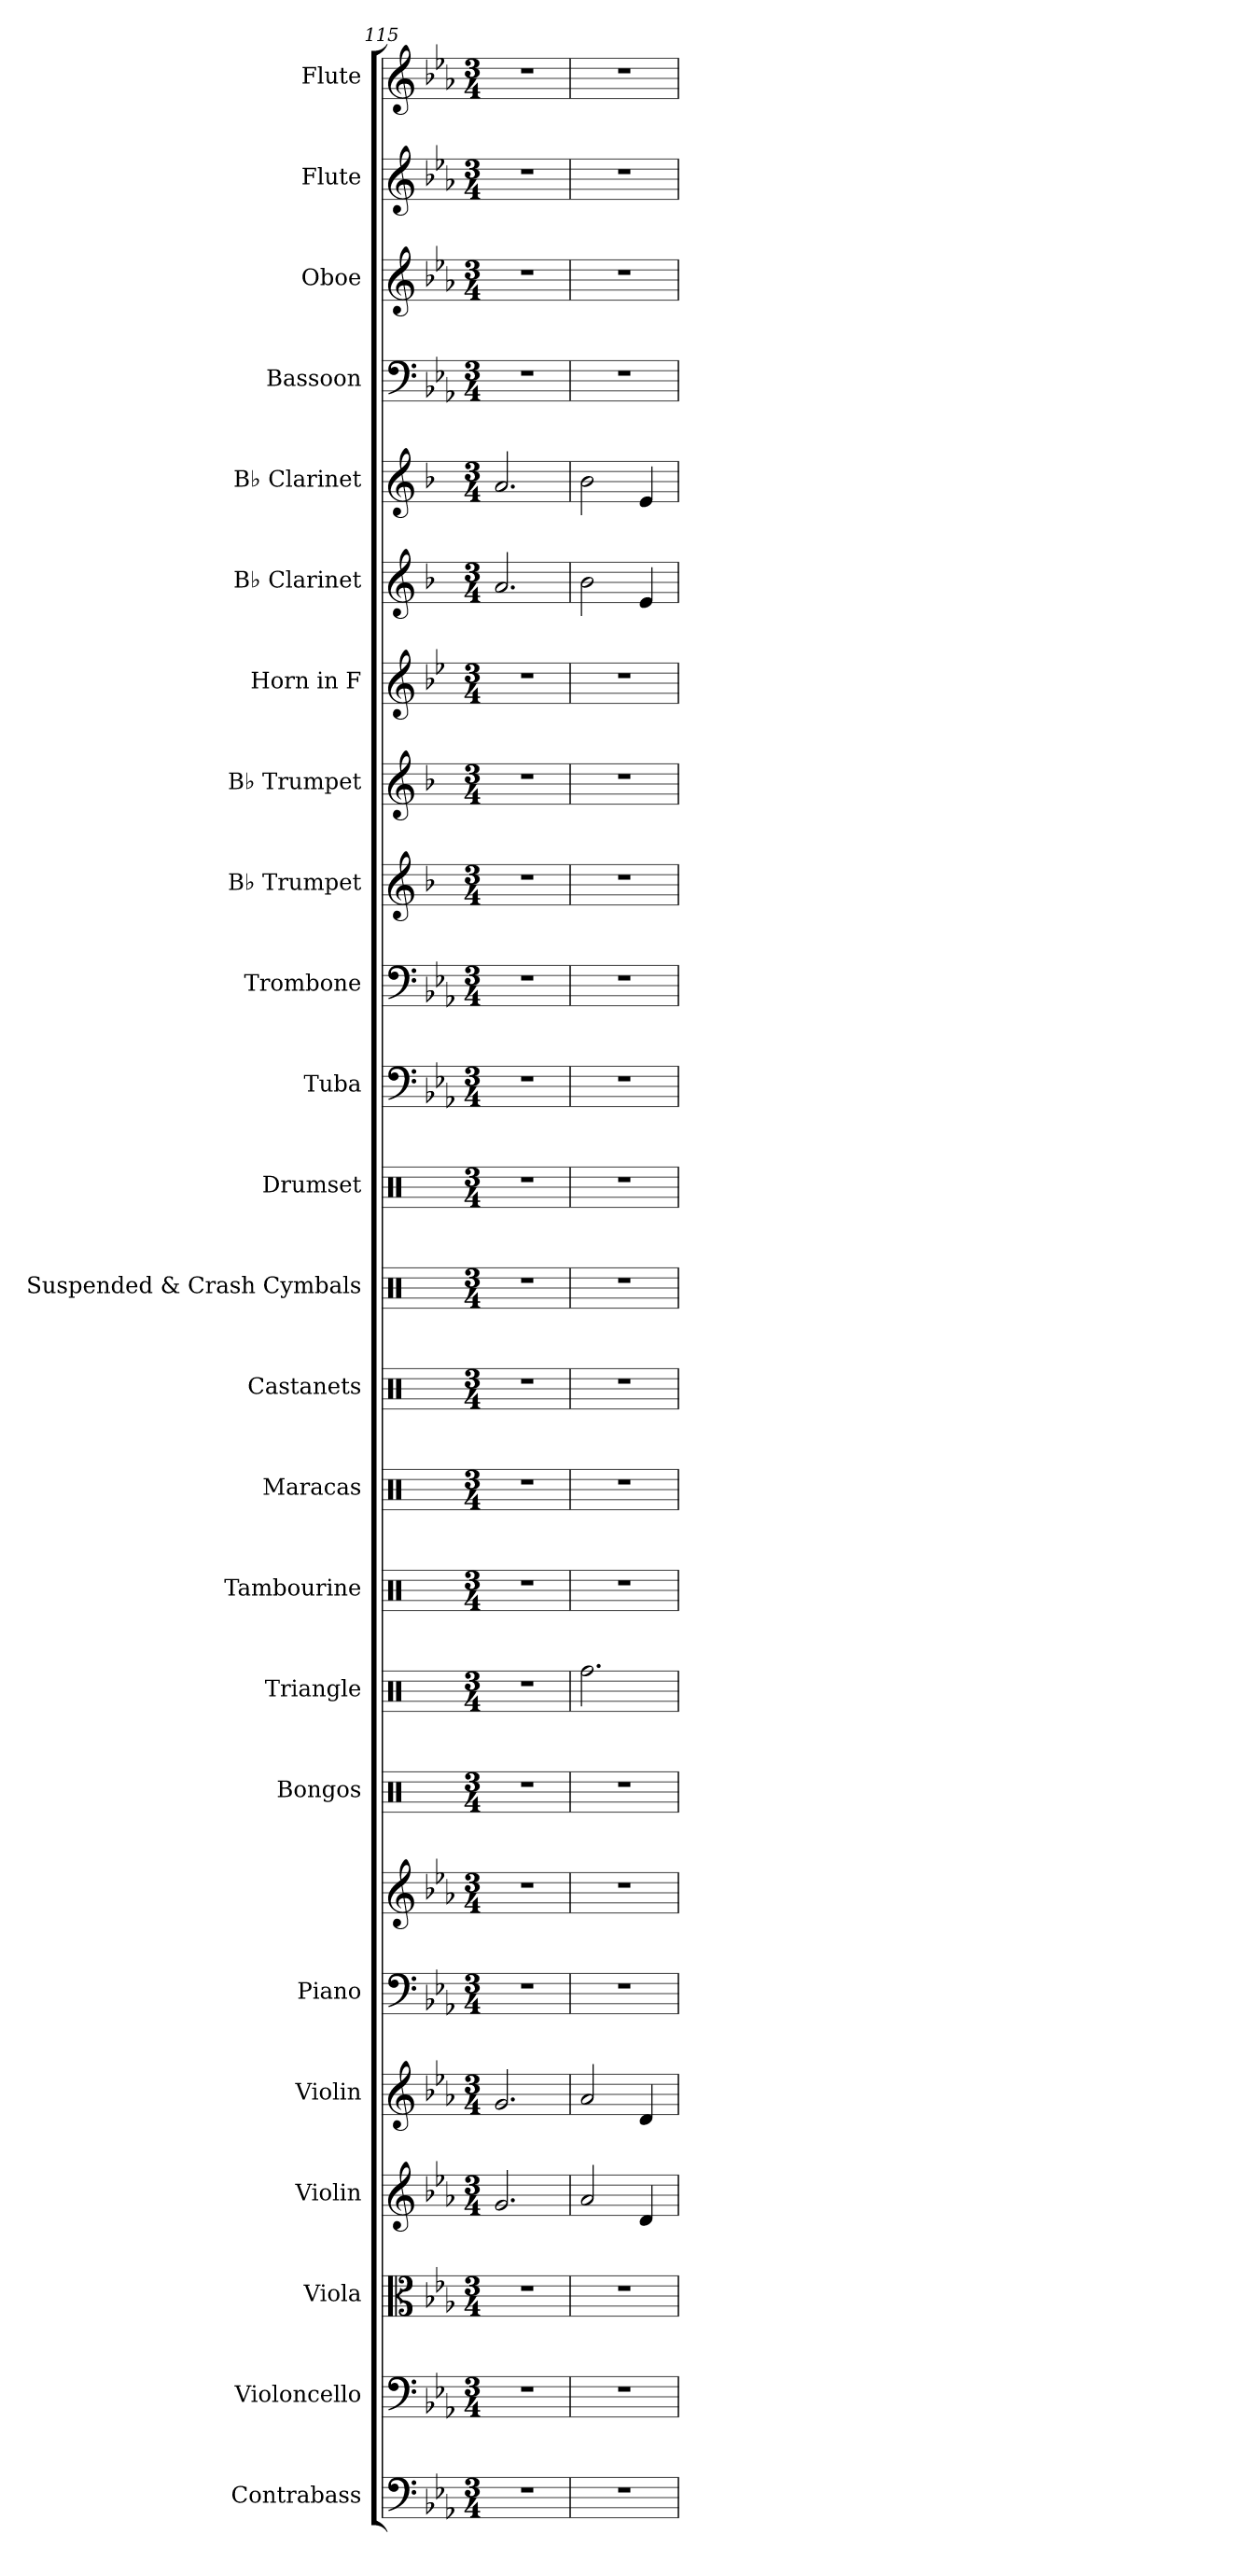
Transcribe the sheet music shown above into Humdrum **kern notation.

**kern	**kern	**kern	**kern	**kern	**kern	**kern	**kern	**kern	**kern	**kern	**kern	**kern	**kern	**kern	**kern	**kern	**kern	**kern	**kern	**kern	**kern	**kern	**kern	**kern
*part24	*part23	*part22	*part21	*part20	*part19	*part19	*part18	*part17	*part16	*part15	*part14	*part13	*part12	*part11	*part10	*part9	*part8	*part7	*part6	*part5	*part4	*part3	*part2	*part1
*staff25	*staff24	*staff23	*staff22	*staff21	*staff20	*staff19	*staff18	*staff17	*staff16	*staff15	*staff14	*staff13	*staff12	*staff11	*staff10	*staff9	*staff8	*staff7	*staff6	*staff5	*staff4	*staff3	*staff2	*staff1
*I"Contrabass	*I"Violoncello	*I"Viola	*I"Violin	*I"Violin	*I"Piano	*	*I"Bongos	*I"Triangle	*I"Tambourine	*I"Maracas	*I"Castanets	*I"Suspended &amp; Crash Cymbals	*I"Drumset	*I"Tuba	*I"Trombone	*I"B♭ Trumpet	*I"B♭ Trumpet	*I"Horn in F	*I"B♭ Clarinet	*I"B♭ Clarinet	*I"Bassoon	*I"Oboe	*I"Flute	*I"Flute
*I'Cb.	*I'Vc.	*I'Vla.	*I'Vln.	*I'Vln.	*I'Pno.	*	*I'Bon.	*I'Trgl.	*I'Tamb.	*I'Mrcs.	*I'Cst.	*I'Cym.	*I'D. Set	*I'Tba.	*I'Tbn.	*I'B♭ Tpt.	*I'B♭ Tpt.	*	*I'B♭ Cl.	*I'B♭ Cl.	*I'Bsn.	*I'Ob.	*I'Fl.	*I'Fl.
*clefF4	*clefF4	*clefC3	*clefG2	*clefG2	*clefF4	*clefG2	*clefX	*clefX	*clefX	*clefX	*clefX	*clefX	*clefX	*clefF4	*clefF4	*clefG2	*clefG2	*clefG2	*clefG2	*clefG2	*clefF4	*clefG2	*clefG2	*clefG2
*ITrd7c12	*	*	*	*	*	*	*	*	*	*	*	*	*	*	*	*ITrd1c2	*ITrd1c2	*ITrd4c7	*ITrd1c2	*ITrd1c2	*	*	*	*
*k[b-e-a-]	*k[b-e-a-]	*k[b-e-a-]	*k[b-e-a-]	*k[b-e-a-]	*k[b-e-a-]	*k[b-e-a-]	*k[]	*k[]	*k[]	*k[]	*k[]	*k[]	*k[]	*k[b-e-a-]	*k[b-e-a-]	*k[b-e-a-]	*k[b-e-a-]	*k[b-e-a-]	*k[b-e-a-]	*k[b-e-a-]	*k[b-e-a-]	*k[b-e-a-]	*k[b-e-a-]	*k[b-e-a-]
*M3/4	*M3/4	*M3/4	*M3/4	*M3/4	*M3/4	*M3/4	*M3/4	*M3/4	*M3/4	*M3/4	*M3/4	*M3/4	*M3/4	*M3/4	*M3/4	*M3/4	*M3/4	*M3/4	*M3/4	*M3/4	*M3/4	*M3/4	*M3/4	*M3/4
=115	=115	=115	=115	=115	=115	=115	=115	=115	=115	=115	=115	=115	=115	=115	=115	=115	=115	=115	=115	=115	=115	=115	=115	=115
2.r	2.r	2.r	2.g/	2.g/	2.r	2.r	2.r	2.r	2.r	2.r	2.r	2.r	2.r	2.r	2.r	2.r	2.r	2.r	2.g/	2.g/	2.r	2.r	2.r	2.r
=116	=116	=116	=116	=116	=116	=116	=116	=116	=116	=116	=116	=116	=116	=116	=116	=116	=116	=116	=116	=116	=116	=116	=116	=116
2.r	2.r	2.r	2a-/	2a-/	2.r	2.r	2.r	2.Rff\	2.r	2.r	2.r	2.r	2.r	2.r	2.r	2.r	2.r	2.r	2a-\	2a-\	2.r	2.r	2.r	2.r
.	.	.	4d/	4d/	.	.	.	.	.	.	.	.	.	.	.	.	.	.	4d/	4d/	.	.	.	.
=	=	=	=	=	=	=	=	=	=	=	=	=	=	=	=	=	=	=	=	=	=	=	=	=
*-	*-	*-	*-	*-	*-	*-	*-	*-	*-	*-	*-	*-	*-	*-	*-	*-	*-	*-	*-	*-	*-	*-	*-	*-
